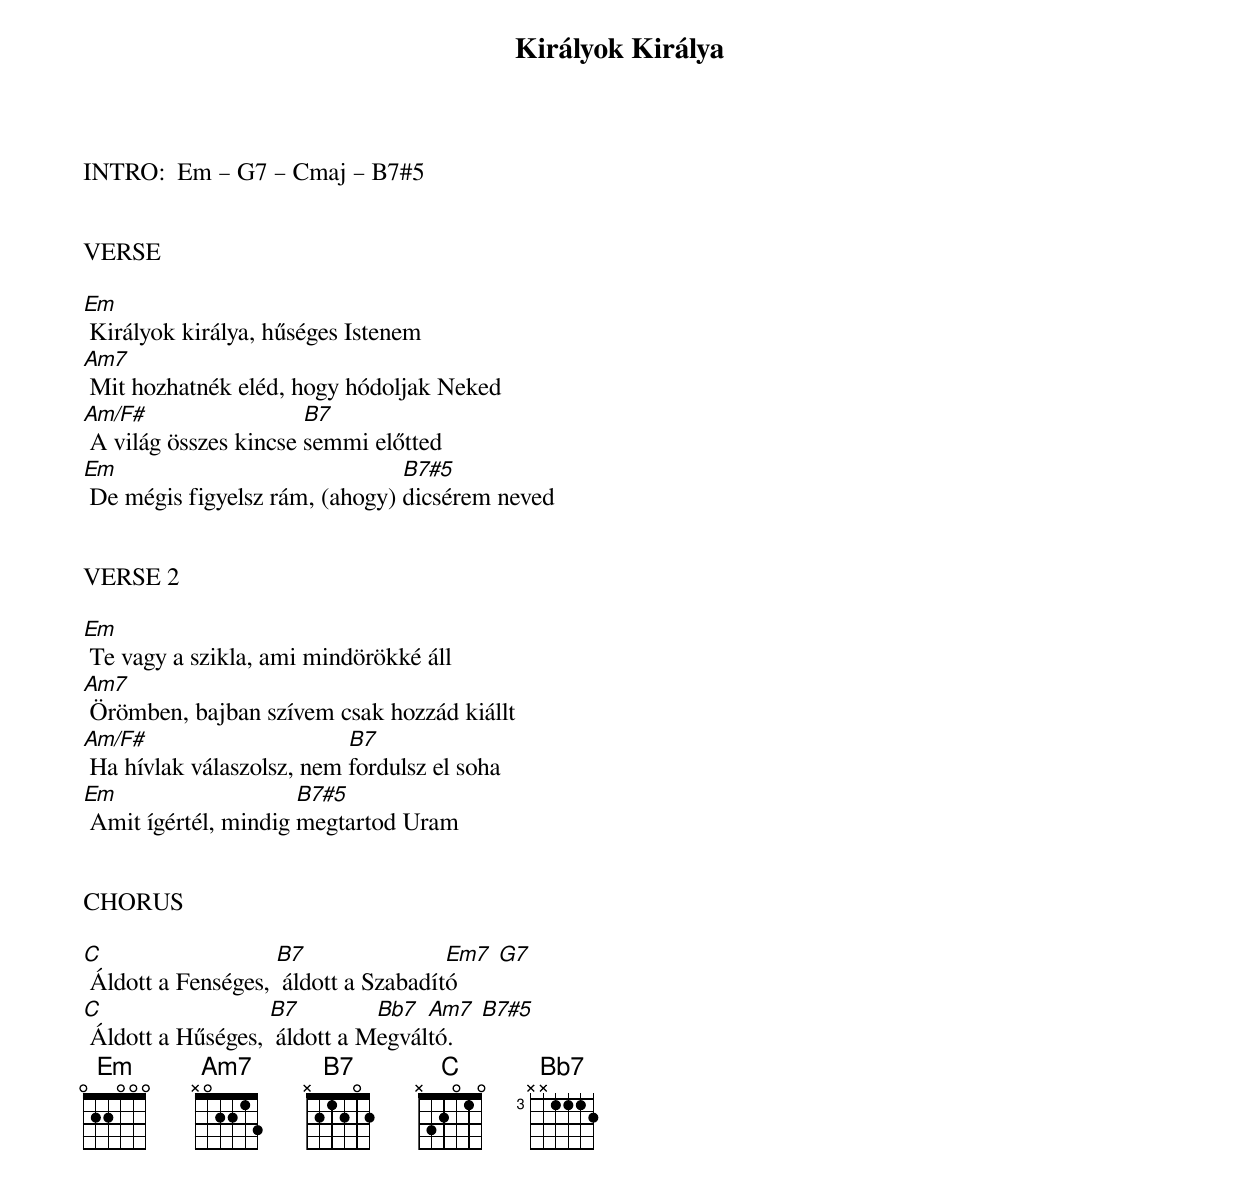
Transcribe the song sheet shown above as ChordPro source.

{title: Királyok Királya}
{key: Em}
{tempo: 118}
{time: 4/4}
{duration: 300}



INTRO:  Em – G7 – Cmaj – B7#5


VERSE

[Em] Királyok királya, hűséges Istenem
[Am7] Mit hozhatnék eléd, hogy hódoljak Neked
[Am/F#] A világ összes kincse [B7]semmi előtted
[Em] De mégis figyelsz rám, (ahogy) [B7#5]dicsérem neved


VERSE 2

[Em] Te vagy a szikla, ami mindörökké áll
[Am7] Örömben, bajban szívem csak hozzád kiállt
[Am/F#] Ha hívlak válaszolsz, nem [B7]fordulsz el soha
[Em] Amit ígértél, mindig [B7#5]megtartod Uram


CHORUS

[Cmaj] Áldott a Fenséges, [B7] áldott a Szabadít[Em7  G7]ó
[Cmaj] Áldott a Hűséges, [B7] áldott a M[Bb7]egvál[Am7  B7#5]tó.
